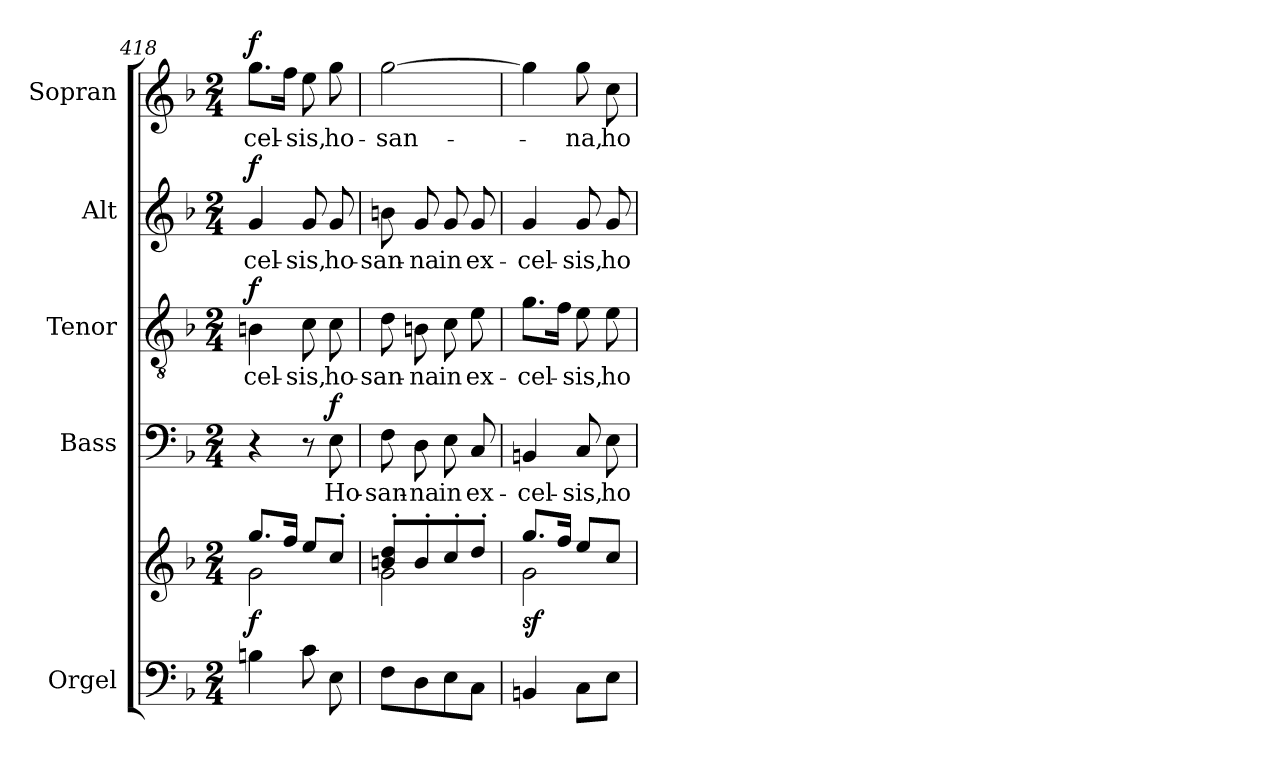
**kern	**kern	**dynam	**kern	**text	**dynam	**kern	**text	**dynam	**kern	**text	**dynam	**kern	**text	**dynam
*part5	*part5	*part5	*part4	*part4	*part4	*part3	*part3	*part3	*part2	*part2	*part2	*part1	*part1	*part1
*staff6	*staff5	*staff5/6	*staff4	*staff4	*staff4	*staff3	*staff3	*staff3	*staff2	*staff2	*staff2	*staff1	*staff1	*staff1
*I"Orgel	*	*	*I"Bass	*	*	*I"Tenor	*	*	*I"Alt	*	*	*I"Sopran	*	*
*I'Org.	*	*	*I'B.	*	*	*I'T.	*	*	*I'A.	*	*	*I'S.	*	*
*clefF4	*clefG2	*	*clefF4	*	*	*clefGv2	*	*	*clefG2	*	*	*clefG2	*	*
*k[b-]	*k[b-]	*	*k[b-]	*	*	*k[b-]	*	*	*k[b-]	*	*	*k[b-]	*	*
*F:	*F:	*	*F:	*	*	*F:	*	*	*F:	*	*	*F:	*	*
*M2/4	*M2/4	*	*M2/4	*	*	*M2/4	*	*	*M2/4	*	*	*M2/4	*	*
=418	=418	=418	=418	=418	=418	=418	=418	=418	=418	=418	=418	=418	=418	=418
*	*^	*	*	*	*	*	*	*	*	*	*	*	*	*
!	!	!	!LO:DY:b	!	!	!	!	!LO:LY:b	!LO:DY:a	!	!LO:LY:b	!LO:DY:a	!	!LO:LY:b	!LO:DY:a
4Bn\	8.gg/L	2g\	f	4r	.	.	4Bn\	-cel-	f	4g/	-cel-	f	8.gg\L	-cel-	f
.	16ff/Jk	.	.	.	.	.	.	.	.	.	.	.	16ff\Jk	.	.
!	!	!	!	!	!	!	!	!LO:LY:b	!	!	!LO:LY:b	!	!	!LO:LY:b	!
8c\	8ee/L	.	.	8r	.	.	8c\	-sis,	.	8g/	-sis,	.	8ee\	-sis,	.
!	!	!	!	!	!LO:LY:b	!LO:DY:a	!	!LO:LY:b	!	!	!LO:LY:b	!	!	!LO:LY:b	!
8E\	8cc'</J	.	.	8E\	Ho-	f	8c\	ho-	.	8g/	ho-	.	8gg\	ho-	.
=419	=419	=419	=419	=419	=419	=419	=419	=419	=419	=419	=419	=419	=419	=419	=419
!	!	!	!	!	!LO:LY:b	!	!	!LO:LY:b	!	!	!LO:LY:b	!	!	!LO:LY:b	!
8F\L	8bn/'< 8dd/'<L	2g\	.	8F\	-san-	.	8d\	-san-	.	8bn\	-san-	.	[2gg\	-san-	.
!	!	!	!	!	!LO:LY:b	!	!	!LO:LY:b	!	!	!LO:LY:b	!	!	!	!
8D\	8b'</	.	.	8D\	-na	.	8Bn\	-na	.	8g/	-na	.	.	.	.
!	!	!	!	!	!LO:LY:b	!	!	!LO:LY:b	!	!	!LO:LY:b	!	!	!	!
8E\	8cc'</	.	.	8E\	in	.	8c\	in	.	8g/	in	.	.	.	.
!	!	!	!	!	!LO:LY:b	!	!	!LO:LY:b	!	!	!LO:LY:b	!	!	!	!
8C\J	8dd'</J	.	.	8C/	ex-	.	8e\	ex-	.	8g/	ex-	.	.	.	.
=420	=420	=420	=420	=420	=420	=420	=420	=420	=420	=420	=420	=420	=420	=420	=420
!	!	!	!LO:DY:b	!	!LO:LY:b	!	!	!LO:LY:b	!	!	!LO:LY:b	!	!	!	!
4BBn/	8.gg/L	2g\	sf	4BBn/	-cel-	.	8.g\L	-cel-	.	4g/	-cel-	.	4gg\]	.	.
.	16ff/Jk	.	.	.	.	.	16f\Jk	.	.	.	.	.	.	.	.
!	!	!	!	!	!LO:LY:b	!	!	!LO:LY:b	!	!	!LO:LY:b	!	!	!LO:LY:b	!
8C\L	8ee/L	.	.	8C/	-sis,	.	8e\	-sis,	.	8g/	-sis,	.	8gg\	-na,	.
!	!	!	!	!	!LO:LY:b	!	!	!LO:LY:b	!	!	!LO:LY:b	!	!	!LO:LY:b	!
8E\J	8cc/J	.	.	8E\	ho-	.	8e\	ho-	.	8g/	ho-	.	8cc\	ho-	.
*	*v	*v	*	*	*	*	*	*	*	*	*	*	*	*	*
=	=	=	=	=	=	=	=	=	=	=	=	=	=	=
*-	*-	*-	*-	*-	*-	*-	*-	*-	*-	*-	*-	*-	*-	*-
